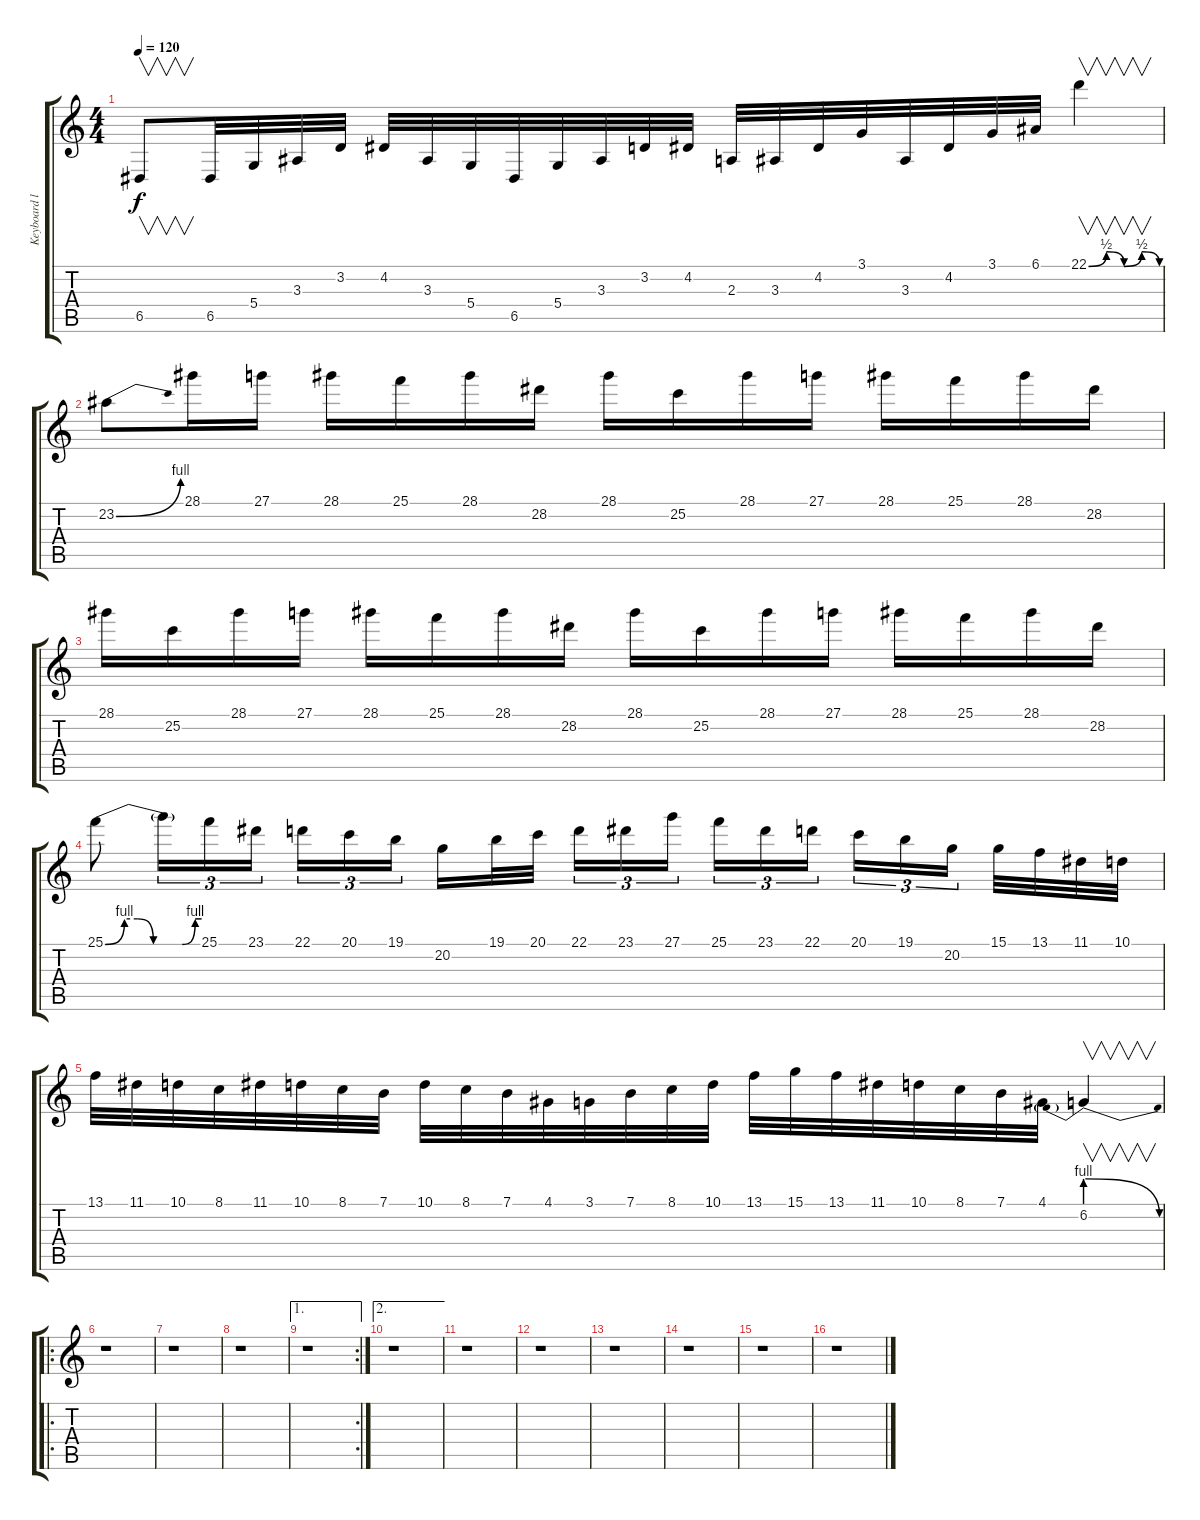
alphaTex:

\track ("Keyboard lead" "Keyboard l") {instrument lead1square}
\staff {score tabs}
\tuning (E4 B3 G3 D3 A2 E2) {hide}
\ts (4 4)
\tempo 120
\clef g2
\ks c
6.5.8{v dy f} 6.5.32 5.4.32 3.3.32 3.2.32 4.2.32 3.3.32 5.4.32 6.5.32 5.4.32 3.3.32 3.2.32 4.2.32 2.3.32 3.3.32 4.2.32 3.1.32 3.3.32 4.2.32 3.1.32 6.1.32 22.1{be (custom 0 0 15 2 30 0 45 2 60 0)}.4{v} |
23.2{be (bend 0 0 60 4)}.8 28.1.16 27.1.16 28.1.16 25.1.16 28.1.16 28.2.16 28.1.16 25.2.16 28.1.16 27.1.16 28.1.16 25.1.16 28.1.16 28.2.16 |
28.1.16 25.2.16 28.1.16 27.1.16 28.1.16 25.1.16 28.1.16 28.2.16 28.1.16 25.2.16 28.1.16 27.1.16 28.1.16 25.1.16 28.1.16 28.2.16 |
25.1{be (custom 0 0 12 4 20 4 30 0 35 0 48 0 56 4 60 4)}.8 25.1{t}.16{tu (3 2)} 25.1.16{tu (3 2)} 23.1.16{tu (3 2)} 22.1.16{tu (3 2)} 20.1.16{tu (3 2)} 19.1.16{tu (3 2)} 20.2.16 19.1.32 20.1.32 22.1.16{tu (3 2)} 23.1.16{tu (3 2)} 27.1.16{tu (3 2)} 25.1.16{tu (3 2)} 23.1.16{tu (3 2)} 22.1.16{tu (3 2)} 20.1.16{tu (3 2)} 19.1.16{tu (3 2)} 20.2.16{tu (3 2)} 15.1.32 13.1.32 11.1.32 10.1.32 |
13.1.32 11.1.32 10.1.32 8.1.32 11.1.32 10.1.32 8.1.32 7.1.32 10.1.32 8.1.32 7.1.32 4.1.32 3.1.32 7.1.32 8.1.32 10.1.32 13.1.32 15.1.32 13.1.32 11.1.32 10.1.32 8.1.32 7.1.32 4.1.32 6.2{be (prebendrelease 0 4 60 0)}.4{v} |
\ro
r.1 |
r.1 |
r.1 |
\ae 1
\rc 2
r.1 |
\ae 2
r.1 |
r.1 |
r.1 |
r.1 |
r.1 |
r.1 |
r.1
